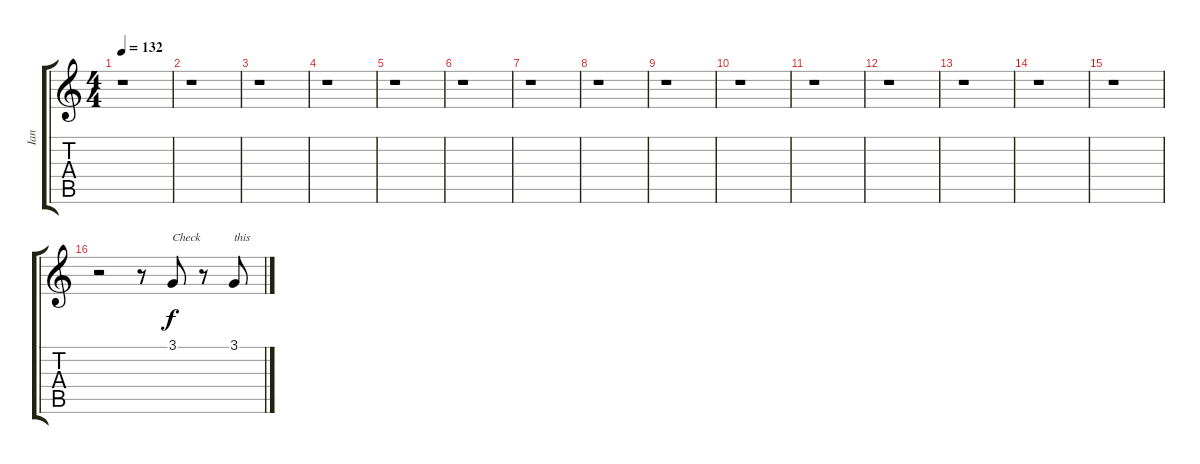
\track ("Ian" "Ian") {instrument lead6voice}
\staff {score tabs}
\tuning (E4 B3 G3 D3 A2 E2) {hide}
\ts (4 4)
\tempo 132
\clef g2
\ks c
r.1{dy f instrument lead6voice} |
r.1 |
r.1 |
r.1 |
r.1 |
r.1 |
r.1 |
r.1 |
r.1 |
r.1 |
r.1 |
r.1 |
r.1 |
r.1 |
r.1 |
r.2 r.8 3.1.8{txt "Check"} r.8 3.1.8{txt "this"}
